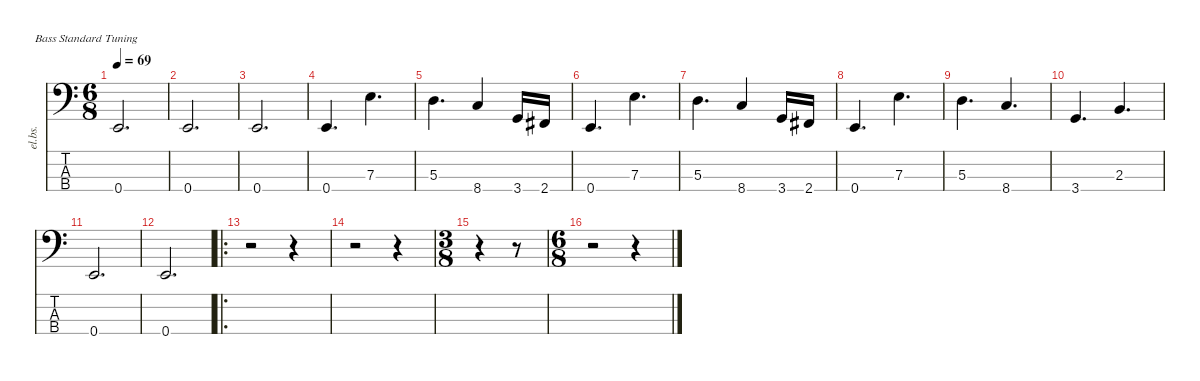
\defaultSystemsLayout 4
\hideDynamics
\bracketExtendMode nobrackets
\track ("Bass" "el.bs.") {instrument electricbassfinger}
\staff {score tabs}
\tuning (G2 D2 A1 E1)
\ts (6 8)
\tempo 69
\clef f4
\ks c
0.4.2{d dy f} |
0.4.2{d} |
0.4.2{d} |
0.4.4{d} 7.3.4{d} |
5.3.4{d} 8.4.4 3.4.16 2.4{acc #}.16 |
0.4.4{d} 7.3.4{d} |
5.3.4{d} 8.4.4 3.4.16 2.4{acc #}.16 |
0.4.4{d} 7.3.4{d} |
5.3.4{d} 8.4.4{d} |
3.4.4{d} 2.3.4{d} |
0.4.2{d} |
0.4.2{d dy mp} |
\ro
r.2 r.4 |
r.2 r.4 |
\ts (3 8)
r.4 r.8 |
\ts (6 8)
r.2 r.4
